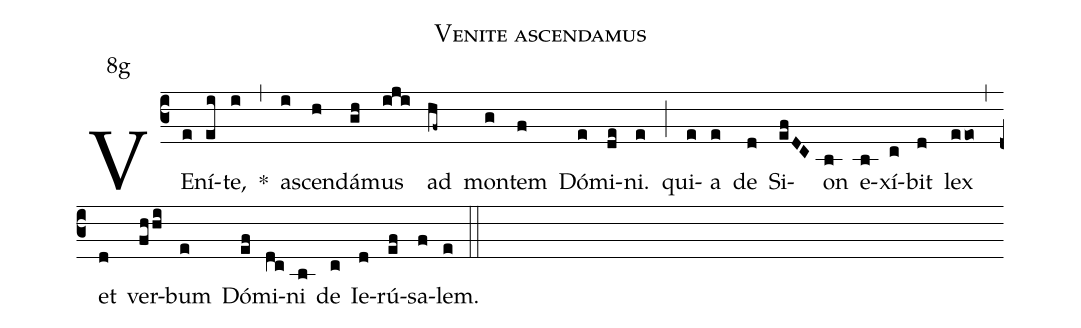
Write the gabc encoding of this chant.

name:Venite ascendamus;
mode:8;
office-part: Laudes Ant 2;
annotation: 8g;
%%
(c3)
VE(e)ní(ei)te,(i) *(,)
a(i)scen(h)dá(gh)mus(iji) ad(hf~) mon(g)tem(f) Dó(e)mi(de)ni.(e) (;)
qui(e)a(e) de(d) Si(efDC)on(b) e(b)xí(c)bit(d) lex(eeo) (,)
et(d) ver(fhhi)bum(e) Dó(ef)mi(dc)ni(b) de(c) Ie(d)rú(ef)sa(f)lem.(e) (::)
